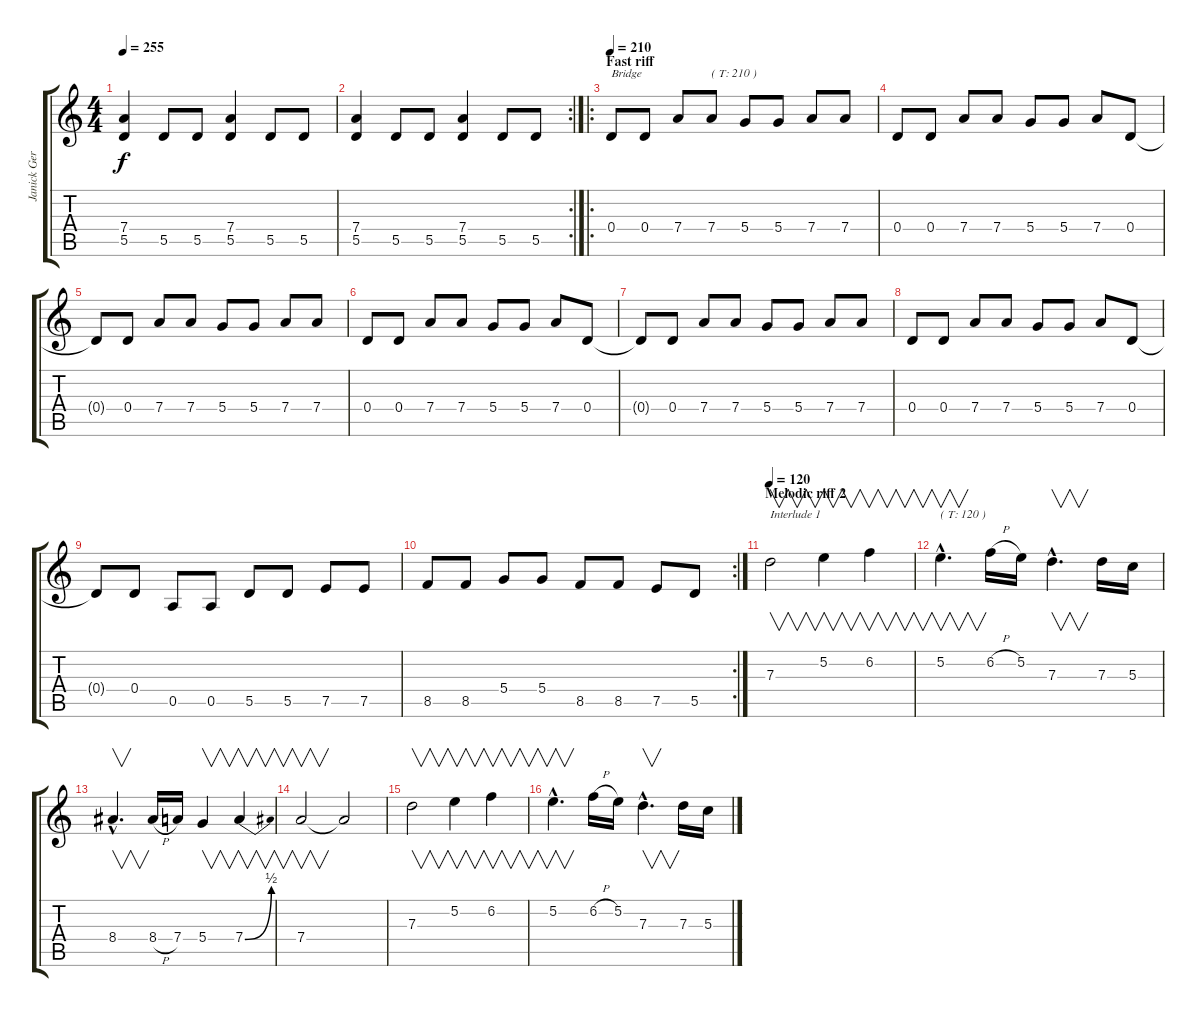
\track ("Janick Gers Distortion" "Janick Ger") {instrument distortionguitar}
\staff {score tabs}
\tuning (E4 B3 G3 D3 A2 E2) {hide}
\ts (4 4)
\tempo 255
\clef g2
\ks c
(7.4 5.5).4{dy f} 5.5.8 5.5.8 (7.4 5.5).4 5.5.8 5.5.8 |
\rc 2
(7.4 5.5).4 5.5.8 5.5.8 (7.4 5.5).4 5.5.8 5.5.8 |
\ro
\section ("" "Fast riff")
\tempo 210
0.4.8{txt "Bridge"} 0.4.8 7.4.8 7.4.8{txt "( T: 210 )"} 5.4.8 5.4.8 7.4.8 7.4.8 |
0.4.8 0.4.8 7.4.8 7.4.8 5.4.8 5.4.8 7.4.8 0.4.8 |
0.4{t}.8 0.4.8 7.4.8 7.4.8 5.4.8 5.4.8 7.4.8 7.4.8 |
0.4.8 0.4.8 7.4.8 7.4.8 5.4.8 5.4.8 7.4.8 0.4.8 |
0.4{t}.8 0.4.8 7.4.8 7.4.8 5.4.8 5.4.8 7.4.8 7.4.8 |
0.4.8 0.4.8 7.4.8 7.4.8 5.4.8 5.4.8 7.4.8 0.4.8 |
0.4{t}.8 0.4.8 0.5.8 0.5.8 5.5.8 5.5.8 7.5.8 7.5.8 |
\rc 2
8.5.8 8.5.8 5.4.8 5.4.8 8.5.8 8.5.8 7.5.8 5.5.8 |
\section ("" "Melodic riff 2")
\tempo 120
7.3.2{v txt "Interlude 1"} 5.2.4{v} 6.2.4{v} |
5.2{hac}.4{v d txt "( T: 120 )"} 6.2{h}.16 5.2.16 7.3{hac}.4{v d} 7.3.16 5.3.16 |
8.4{hac}.4{v d} 8.4{h}.16 7.4.16 5.4.4{v} 7.4{be (bend 0 0 60 2)}.4{v} |
7.4.2{v} 7.4{t}.2 |
7.3.2{v} 5.2.4{v} 6.2.4{v} |
5.2{hac}.4{v d} 6.2{h}.16 5.2.16 7.3{hac}.4{v d} 7.3.16 5.3.16
